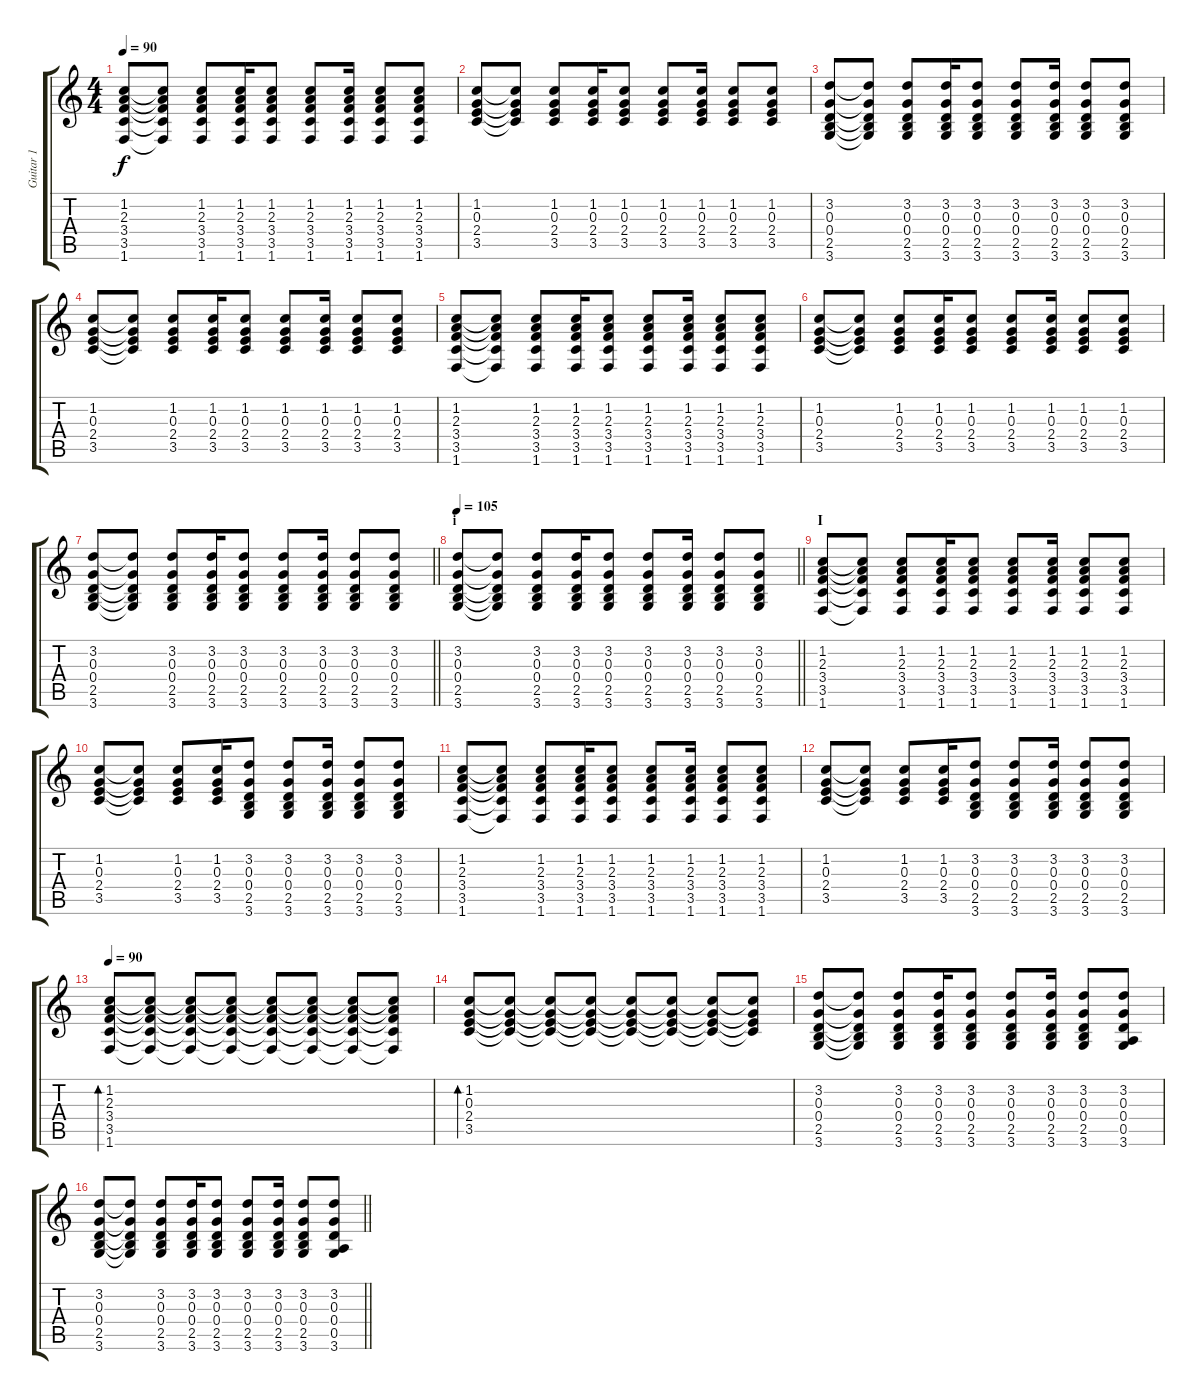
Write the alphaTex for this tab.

\track ("Guitar 1" "Guitar 1") {instrument acousticguitarsteel}
\staff {score tabs}
\tuning (E4 B3 G3 D3 A2 E2) {hide}
\ts (4 4)
\tempo 90
\clef g2
\ks c
(1.2 2.3 3.4 3.5 1.6).8{dy f} (1.2{t} 2.3{t} 3.4{t} 3.5{t} 1.6{t}).8 (1.2 2.3 3.4 3.5 1.6).8 (1.2 2.3 3.4 3.5 1.6).16 (1.2 2.3 3.4 3.5 1.6).8 (1.2 2.3 3.4 3.5 1.6).8 (1.2 2.3 3.4 3.5 1.6).16 (1.2 2.3 3.4 3.5 1.6).8 (1.2 2.3 3.4 3.5 1.6).8 |
(1.2 0.3 2.4 3.5).8 (1.2{t} 0.3{t} 2.4{t} 3.5{t}).8 (1.2 0.3 2.4 3.5).8 (1.2 0.3 2.4 3.5).16 (1.2 0.3 2.4 3.5).8 (1.2 0.3 2.4 3.5).8 (1.2 0.3 2.4 3.5).16 (1.2 0.3 2.4 3.5).8 (1.2 0.3 2.4 3.5).8 |
(3.2 0.3 0.4 2.5 3.6).8 (3.2{t} 0.3{t} 0.4{t} 2.5{t} 3.6{t}).8 (3.2 0.3 0.4 2.5 3.6).8 (3.2 0.3 0.4 2.5 3.6).16 (3.2 0.3 0.4 2.5 3.6).8 (3.2 0.3 0.4 2.5 3.6).8 (3.2 0.3 0.4 2.5 3.6).16 (3.2 0.3 0.4 2.5 3.6).8 (3.2 0.3 0.4 2.5 3.6).8 |
(1.2 0.3 2.4 3.5).8 (1.2{t} 0.3{t} 2.4{t} 3.5{t}).8 (1.2 0.3 2.4 3.5).8 (1.2 0.3 2.4 3.5).16 (1.2 0.3 2.4 3.5).8 (1.2 0.3 2.4 3.5).8 (1.2 0.3 2.4 3.5).16 (1.2 0.3 2.4 3.5).8 (1.2 0.3 2.4 3.5).8 |
(1.2 2.3 3.4 3.5 1.6).8 (1.2{t} 2.3{t} 3.4{t} 3.5{t} 1.6{t}).8 (1.2 2.3 3.4 3.5 1.6).8 (1.2 2.3 3.4 3.5 1.6).16 (1.2 2.3 3.4 3.5 1.6).8 (1.2 2.3 3.4 3.5 1.6).8 (1.2 2.3 3.4 3.5 1.6).16 (1.2 2.3 3.4 3.5 1.6).8 (1.2 2.3 3.4 3.5 1.6).8 |
(1.2 0.3 2.4 3.5).8 (1.2{t} 0.3{t} 2.4{t} 3.5{t}).8 (1.2 0.3 2.4 3.5).8 (1.2 0.3 2.4 3.5).16 (1.2 0.3 2.4 3.5).8 (1.2 0.3 2.4 3.5).8 (1.2 0.3 2.4 3.5).16 (1.2 0.3 2.4 3.5).8 (1.2 0.3 2.4 3.5).8 |
\barLineRight lightlight
(3.2 0.3 0.4 2.5 3.6).8 (3.2{t} 0.3{t} 0.4{t} 2.5{t} 3.6{t}).8 (3.2 0.3 0.4 2.5 3.6).8 (3.2 0.3 0.4 2.5 3.6).16 (3.2 0.3 0.4 2.5 3.6).8 (3.2 0.3 0.4 2.5 3.6).8 (3.2 0.3 0.4 2.5 3.6).16 (3.2 0.3 0.4 2.5 3.6).8 (3.2 0.3 0.4 2.5 3.6).8 |
\section ("" "i")
\tempo 105
\barLineRight lightlight
(3.2 0.3 0.4 2.5 3.6).8 (3.2{t} 0.3{t} 0.4{t} 2.5{t} 3.6{t}).8 (3.2 0.3 0.4 2.5 3.6).8 (3.2 0.3 0.4 2.5 3.6).16 (3.2 0.3 0.4 2.5 3.6).8 (3.2 0.3 0.4 2.5 3.6).8 (3.2 0.3 0.4 2.5 3.6).16 (3.2 0.3 0.4 2.5 3.6).8 (3.2 0.3 0.4 2.5 3.6).8 |
\section ("" "I")
(1.2 2.3 3.4 3.5 1.6).8 (1.2{t} 2.3{t} 3.4{t} 3.5{t} 1.6{t}).8 (1.2 2.3 3.4 3.5 1.6).8 (1.2 2.3 3.4 3.5 1.6).16 (1.2 2.3 3.4 3.5 1.6).8 (1.2 2.3 3.4 3.5 1.6).8 (1.2 2.3 3.4 3.5 1.6).16 (1.2 2.3 3.4 3.5 1.6).8 (1.2 2.3 3.4 3.5 1.6).8 |
(1.2 0.3 2.4 3.5).8 (1.2{t} 0.3{t} 2.4{t} 3.5{t}).8 (1.2 0.3 2.4 3.5).8 (1.2 0.3 2.4 3.5).16 (3.2 0.3 0.4 2.5 3.6).8 (3.2 0.3 0.4 2.5 3.6).8 (3.2 0.3 0.4 2.5 3.6).16 (3.2 0.3 0.4 2.5 3.6).8 (3.2 0.3 0.4 2.5 3.6).8 |
(1.2 2.3 3.4 3.5 1.6).8 (1.2{t} 2.3{t} 3.4{t} 3.5{t} 1.6{t}).8 (1.2 2.3 3.4 3.5 1.6).8 (1.2 2.3 3.4 3.5 1.6).16 (1.2 2.3 3.4 3.5 1.6).8 (1.2 2.3 3.4 3.5 1.6).8 (1.2 2.3 3.4 3.5 1.6).16 (1.2 2.3 3.4 3.5 1.6).8 (1.2 2.3 3.4 3.5 1.6).8 |
(1.2 0.3 2.4 3.5).8 (1.2{t} 0.3{t} 2.4{t} 3.5{t}).8 (1.2 0.3 2.4 3.5).8 (1.2 0.3 2.4 3.5).16 (3.2 0.3 0.4 2.5 3.6).8 (3.2 0.3 0.4 2.5 3.6).8 (3.2 0.3 0.4 2.5 3.6).16 (3.2 0.3 0.4 2.5 3.6).8 (3.2 0.3 0.4 2.5 3.6).8 |
\tempo 90
(1.2 2.3 3.4 3.5 1.6).8{bd 60} (1.2{t} 2.3{t} 3.4{t} 3.5{t} 1.6{t}).8 (1.2{t} 2.3{t} 3.4{t} 3.5{t} 1.6{t}).8 (1.2{t} 2.3{t} 3.4{t} 3.5{t} 1.6{t}).8 (1.2{t} 2.3{t} 3.4{t} 3.5{t} 1.6{t}).8 (1.2{t} 2.3{t} 3.4{t} 3.5{t} 1.6{t}).8 (1.2{t} 2.3{t} 3.4{t} 3.5{t} 1.6{t}).8 (1.2{t} 2.3{t} 3.4{t} 3.5{t} 1.6{t}).8 |
(1.2 0.3 2.4 3.5).8{bd 60} (1.2{t} 0.3{t} 2.4{t} 3.5{t}).8 (1.2{t} 0.3{t} 2.4{t} 3.5{t}).8 (1.2{t} 0.3{t} 2.4{t} 3.5{t}).8 (1.2{t} 0.3{t} 2.4{t} 3.5{t}).8 (1.2{t} 0.3{t} 2.4{t} 3.5{t}).8 (1.2{t} 0.3{t} 2.4{t} 3.5{t}).8 (1.2{t} 0.3{t} 2.4{t} 3.5{t}).8 |
(3.2 0.3 0.4 2.5 3.6).8 (3.2{t} 0.3{t} 0.4{t} 2.5{t} 3.6{t}).8 (3.2 0.3 0.4 2.5 3.6).8 (3.2 0.3 0.4 2.5 3.6).16 (3.2 0.3 0.4 2.5 3.6).8 (3.2 0.3 0.4 2.5 3.6).8 (3.2 0.3 0.4 2.5 3.6).16 (3.2 0.3 0.4 2.5 3.6).8 (3.2 0.3 0.4 0.5 3.6).8 |
\barLineRight lightlight
(3.2 0.3 0.4 2.5 3.6).8 (3.2{t} 0.3{t} 0.4{t} 2.5{t} 3.6{t}).8 (3.2 0.3 0.4 2.5 3.6).8 (3.2 0.3 0.4 2.5 3.6).16 (3.2 0.3 0.4 2.5 3.6).8 (3.2 0.3 0.4 2.5 3.6).8 (3.2 0.3 0.4 2.5 3.6).16 (3.2 0.3 0.4 2.5 3.6).8 (3.2 0.3 0.4 0.5 3.6).8
